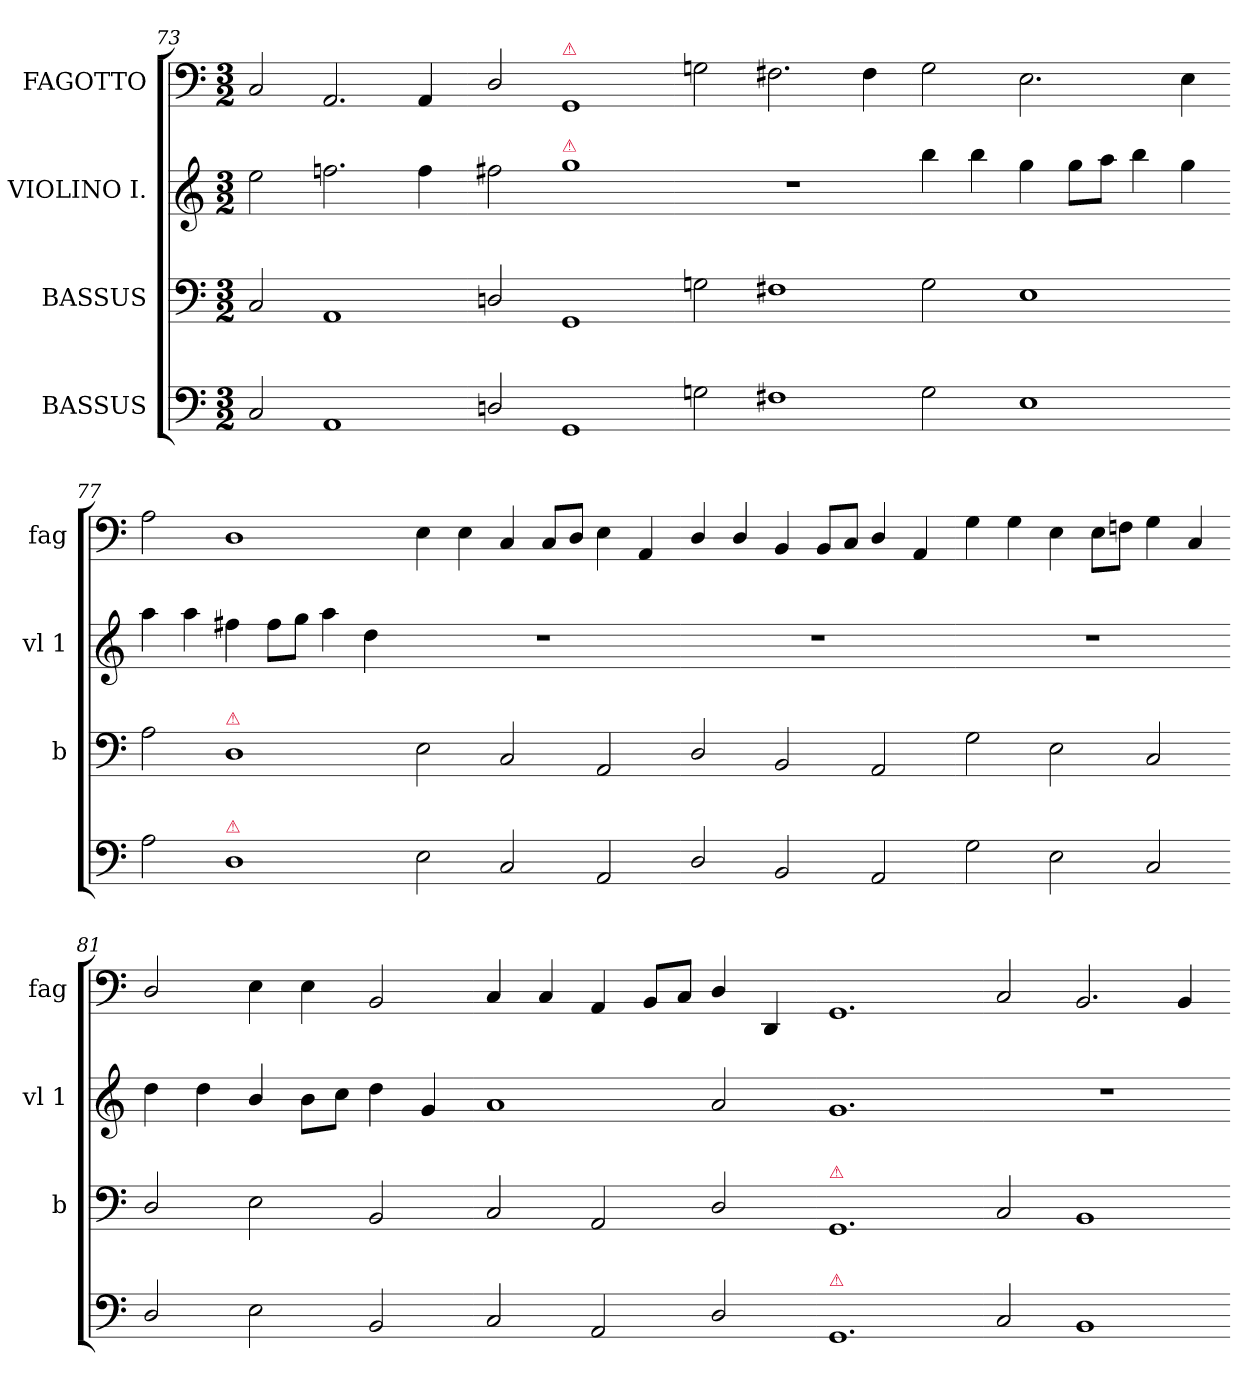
**kern	**kern	**kern	**kern
*part4	*part3	*part2	*part1
*staff4	*staff3	*staff2	*staff1
*I"BASSUS	*I"BASSUS	*I"VIOLINO I.	*I"FAGOTTO
*	*I'b	*I'vl 1	*I'fag
*clefF4	*clefF4	*clefG2	*clefF4
*k[]	*k[]	*k[]	*k[]
*C:	*C:	*C:	*C:
*M3/2	*M3/2	*M3/2	*M3/2
=73	=73	=73	=73
2C/	2C/	2ee\	2C/
1AA	1AA	2.ffn\	2.AA/
.	.	4ff\	4AA/
=74-	=74-	=74-	=74-
2Dn/	2Dn/	2ff#X\	2D/
!	!	!	!LO:TX:a:color=crimson:t=⚠
!	!	!LO:TX:a:color=crimson:t=⚠	!
1GG	1GG	1gg	1GG
=75-	=75-	=75-	=75-
2Gn\	2Gn\	1.r	2Gn\
1F#X	1F#X	.	2.F#X\
.	.	.	4F#\
=76-	=76-	=76-	=76-
2G\	2G\	4bb\	2G\
.	.	4bb\	.
1E	1E	4gg\	2.E\
.	.	8gg\L	.
.	.	8aa\J	.
.	.	4bb\	.
.	.	4gg\	4E\
=77-	=77-	=77-	=77-
2A\	2A\	4aa\	2A\
.	.	4aa\	.
!	!LO:TX:a:color=crimson:t=⚠	!	!
!LO:TX:a:color=crimson:t=⚠	!	!	!
1D	1D	4ff#X\	1D
.	.	8ff#\L	.
.	.	8gg\J	.
.	.	4aa\	.
.	.	4dd\	.
=78-	=78-	=78-	=78-
2E\	2E\	1.r	4E\
.	.	.	4E\
2C/	2C/	.	4C/
.	.	.	8C/L
.	.	.	8D/J
2AA/	2AA/	.	4E\
.	.	.	4AA/
=79-	=79-	=79-	=79-
2D/	2D/	1.r	4D/
.	.	.	4D/
2BB/	2BB/	.	4BB/
.	.	.	8BB/L
.	.	.	8C/J
2AA/	2AA/	.	4D/
.	.	.	4AA/
=80-	=80-	=80-	=80-
2G\	2G\	1.r	4G\
.	.	.	4G\
2E\	2E\	.	4E\
.	.	.	8E\L
.	.	.	8Fn\J
2C/	2C/	.	4G\
.	.	.	4C/
=81-	=81-	=81-	=81-
2D/	2D/	4dd\	2D/
.	.	4dd\	.
2E\	2E\	4b/	4E\
.	.	8b\L	4E\
.	.	8cc\J	.
2BB/	2BB/	4dd\	2BB/
.	.	4g/	.
=82-	=82-	=82-	=82-
2C/	2C/	1a	4C/
.	.	.	4C/
2AA/	2AA/	.	4AA/
.	.	.	8BB/L
.	.	.	8C/J
2D/	2D/	2a/	4D/
.	.	.	4DD/
=83-	=83-	=83-	=83-
!	!LO:TX:a:color=crimson:t=⚠	!	!
!LO:TX:a:color=crimson:t=⚠	!	!	!
1.GG	1.GG	1.g	1.GG
=84-	=84-	=84-	=84-
2C/	2C/	1.r	2C/
1BB	1BB	.	2.BB/
.	.	.	4BB/
=-	=-	=-	=-
*-	*-	*-	*-
